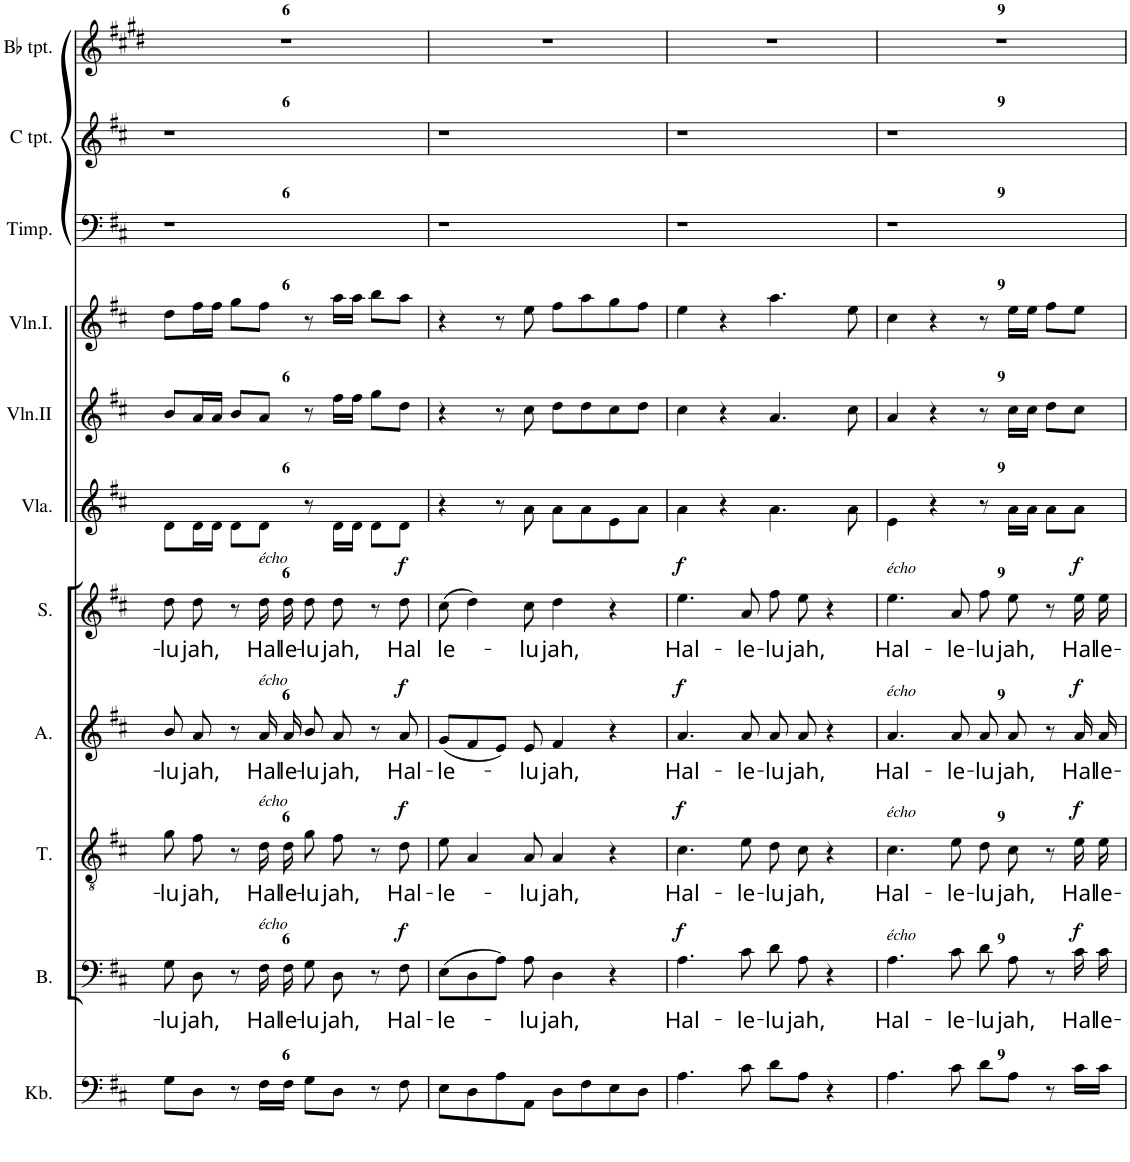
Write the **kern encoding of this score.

**kern	**kern	**text	**dynam	**kern	**text	**dynam	**kern	**text	**dynam	**kern	**text	**dynam	**kern	**kern	**kern	**kern	**kern	**kern
*part11	*part10	*part10	*part10	*part9	*part9	*part9	*part8	*part8	*part8	*part7	*part7	*part7	*part6	*part5	*part4	*part3	*part2	*part1
*staff11	*staff10	*staff10	*staff10	*staff9	*staff9	*staff9	*staff8	*staff8	*staff8	*staff7	*staff7	*staff7	*staff6	*staff5	*staff4	*staff3	*staff2	*staff1
*I"Kontrabas	*I"Bass	*	*	*I"Tenor	*	*	*I"Alto	*	*	*I"Soprano	*	*	*I"Viola	*I"Violin II	*I"Violin I.	*I"Timpani	*I"C trompet	*I"Bb trompet
*I'Kb.	*I'B.	*	*	*I'T.	*	*	*I'A.	*	*	*I'S.	*	*	*I'Vla.	*I'Vln.II	*I'Vln.I.	*I'Timp.	*I'C tpt.	*I'Bb tpt.
!!LO:PB:g=z
*clefF4	*clefF4	*	*	*clefGv2	*	*	*clefG2	*	*	*clefG2	*	*	*clefG2	*clefG2	*clefG2	*clefF4	*clefG2	*clefG2
*Trd7c12	*	*	*	*	*	*	*	*	*	*	*	*	*	*	*	*	*Trd1c2	*Trd1c2
*k[f#c#]	*k[f#c#]	*	*	*k[f#c#]	*	*	*k[f#c#]	*	*	*k[f#c#]	*	*	*k[f#c#]	*k[f#c#]	*k[f#c#]	*k[f#c#]	*k[f#c#]	*k[f#c#g#d#]
*M4/4	*M4/4	*	*	*M4/4	*	*	*M4/4	*	*	*M4/4	*	*	*M4/4	*M4/4	*M4/4	*M4/4	*M4/4	*M4/4
=6	=6	=6	=6	=6	=6	=6	=6	=6	=6	=6	=6	=6	=6	=6	=6	=6	=6	=6
!	!	!LO:LY:b	!	!	!LO:LY:b	!	!	!LO:LY:b	!	!	!LO:LY:b	!	!	!	!	!	!	!
8G\L	8G\	-lu-	.	8g\L	-lu	.	8b/	-lu-	.	8dd\L	-lu-	.	8d\L	8b/L	8dd\L	1r	1r	1r
!	!	!LO:LY:b	!	!	!LO:LY:b	!	!	!LO:LY:b	!	!	!LO:LY:b	!	!	!	!	!	!	!
8D\J	8D\	-jah,	.	8f#\J	jah,	.	8a/	-jah,	.	8dd\J	-jah,	.	16d\L	16a/L	16ff#\L	.	.	.
.	.	.	.	.	.	.	.	.	.	.	.	.	16d\JJ	16a/JJ	16ff#\JJ	.	.	.
8r	8r	.	.	8r	.	.	8r	.	.	8r	.	.	8d\L	8b/L	8gg\L	.	.	.
!	!	!	!	!	!	!	!	!	!	!LO:TX:a:i:t=écho	!	!	!	!	!	!	!	!
!	!	!	!	!	!	!	!LO:TX:a:i:t=écho	!	!	!	!	!	!	!	!	!	!	!
!	!	!	!	!LO:TX:a:i:t=écho	!	!	!	!	!	!	!	!	!	!	!	!	!	!
!	!LO:TX:a:i:t=écho	!	!	!	!	!	!	!	!	!	!	!	!	!	!	!	!	!
!	!	!LO:LY:b	!	!	!LO:LY:b	!	!	!LO:LY:b	!	!	!LO:LY:b	!	!	!	!	!	!	!
16F#\LL	16F#\	Hal-	.	16d\LL	Hal-	.	16a/	Hal-	.	16dd\LL	Hal-	.	8d\J	8a/J	8ff#\J	.	.	.
!	!	!LO:LY:b	!	!	!LO:LY:b	!	!	!LO:LY:b	!	!	!LO:LY:b	!	!	!	!	!	!	!
16F#\JJ	16F#\	-le-	.	16d\JJ	-le-	.	16a/	-le-	.	16dd\JJ	-le-	.	.	.	.	.	.	.
!	!	!LO:LY:b	!	!	!LO:LY:b	!	!	!LO:LY:b	!	!	!LO:LY:b	!	!	!	!	!	!	!
8G\L	8G\	-lu-	.	8g\L	-lu-	.	8b/	-lu-	.	8dd\L	-lu-	.	8r	8r	8r	.	.	.
!	!	!LO:LY:b	!	!	!LO:LY:b	!	!	!LO:LY:b	!	!	!LO:LY:b	!	!	!	!	!	!	!
8D\J	8D\	-jah,	.	8f#\J	-jah,	.	8a/	-jah,	.	8dd\J	-jah,	.	16d\LL	16ff#\LL	16aa\LL	.	.	.
.	.	.	.	.	.	.	.	.	.	.	.	.	16d\JJ	16ff#\JJ	16aa\JJ	.	.	.
8r	8r	.	.	8r	.	.	8r	.	.	8r	.	.	8d\L	8gg\L	8bb\L	.	.	.
!	!	!LO:LY:b	!LO:DY:a	!	!LO:LY:b	!LO:DY:a	!	!LO:LY:b	!LO:DY:a	!	!LO:LY:b	!LO:DY:a	!	!	!	!	!	!
8F#\	8F#\	Hal-	f	8d\	Hal-	f	8a/	Hal-	f	8dd\	Hal	f	8d\J	8dd\J	8aa\J	.	.	.
=7	=7	=7	=7	=7	=7	=7	=7	=7	=7	=7	=7	=7	=7	=7	=7	=7	=7	=7
!	!	!LO:LY:b	!	!	!LO:LY:b	!	!	!LO:LY:b	!	!	!LO:LY:b	!	!	!	!	!	!	!
8E\L	(8E\L	-le-	.	8e\	-le-	.	(8g/L	-le-	.	(8cc#\	le-	.	4r	4r	4r	1r	1r	1r
8D\	8D\	.	.	4A/	.	.	8f#/	.	.	4dd\)	.	.	.	.	.	.	.	.
8A\	8A\J)	.	.	.	.	.	8e/J)	.	.	.	.	.	8r	8r	8r	.	.	.
!	!	!LO:LY:b	!	!	!LO:LY:b	!	!	!LO:LY:b	!	!	!LO:LY:b	!	!	!	!	!	!	!
8AA\J	8A\	-lu-	.	8A/	-lu-	.	8e/	-lu-	.	8cc#\	-lu-	.	8a\	8cc#\	8ee\	.	.	.
!	!	!LO:LY:b	!	!	!LO:LY:b	!	!	!LO:LY:b	!	!	!LO:LY:b	!	!	!	!	!	!	!
8D\L	4D\	-jah,	.	4A/	-jah,	.	4f#/	-jah,	.	4dd\	-jah,	.	8a\L	8dd\L	8ff#\L	.	.	.
8F#\	.	.	.	.	.	.	.	.	.	.	.	.	8a\	8dd\	8aa\	.	.	.
8E\	4r	.	.	4r	.	.	4r	.	.	4r	.	.	8e\	8cc#\	8gg\	.	.	.
8D\J	.	.	.	.	.	.	.	.	.	.	.	.	8a\J	8dd\J	8ff#\J	.	.	.
=8	=8	=8	=8	=8	=8	=8	=8	=8	=8	=8	=8	=8	=8	=8	=8	=8	=8	=8
!	!	!LO:LY:b	!LO:DY:a	!	!LO:LY:b	!LO:DY:a	!	!LO:LY:b	!LO:DY:a	!	!LO:LY:b	!LO:DY:a	!	!	!	!	!	!
4.A\	4.A\	Hal-	f	4.c#\	Hal-	f	4.a/	Hal-	f	4.ee\	Hal-	f	4a\	4cc#\	4ee\	1r	1r	1r
.	.	.	.	.	.	.	.	.	.	.	.	.	4r	4r	4r	.	.	.
!	!	!LO:LY:b	!	!	!LO:LY:b	!	!	!LO:LY:b	!	!	!LO:LY:b	!	!	!	!	!	!	!
8c#\	8c#\	-le-	.	8e\	-le-	.	8a/	-le-	.	8a/	-le-	.	.	.	.	.	.	.
!	!	!LO:LY:b	!	!	!LO:LY:b	!	!	!LO:LY:b	!	!	!LO:LY:b	!	!	!	!	!	!	!
8d\L	8d\	-lu-	.	8d\L	-lu-	.	8a/	-lu-	.	8ff#\L	-lu-	.	4.a\	4.a/	4.aa\	.	.	.
!	!	!LO:LY:b	!	!	!LO:LY:b	!	!	!LO:LY:b	!	!	!LO:LY:b	!	!	!	!	!	!	!
8A\J	8A\	-jah,	.	8c#\J	-jah,	.	8a/	-jah,	.	8ee\J	-jah,	.	.	.	.	.	.	.
4r	4r	.	.	4r	.	.	4r	.	.	4r	.	.	.	.	.	.	.	.
.	.	.	.	.	.	.	.	.	.	.	.	.	8a\	8cc#\	8ee\	.	.	.
=9	=9	=9	=9	=9	=9	=9	=9	=9	=9	=9	=9	=9	=9	=9	=9	=9	=9	=9
!	!	!	!	!	!	!	!	!	!	!LO:TX:a:i:t=écho	!	!	!	!	!	!	!	!
!	!	!	!	!	!	!	!LO:TX:a:i:t=écho	!	!	!	!	!	!	!	!	!	!	!
!	!	!	!	!LO:TX:a:i:t=écho	!	!	!	!	!	!	!	!	!	!	!	!	!	!
!	!LO:TX:a:i:t=écho	!	!	!	!	!	!	!	!	!	!	!	!	!	!	!	!	!
!	!	!LO:LY:b	!	!	!LO:LY:b	!	!	!LO:LY:b	!	!	!LO:LY:b	!	!	!	!	!	!	!
4.A\	4.A\	Hal-	.	4.c#\	Hal-	.	4.a/	Hal-	.	4.ee\	Hal-	.	4e\	4a/	4cc#\	1r	1r	1r
.	.	.	.	.	.	.	.	.	.	.	.	.	4r	4r	4r	.	.	.
!	!	!LO:LY:b	!	!	!LO:LY:b	!	!	!LO:LY:b	!	!	!LO:LY:b	!	!	!	!	!	!	!
8c#\	8c#\	-le-	.	8e\	-le-	.	8a/	-le-	.	8a/	-le-	.	.	.	.	.	.	.
!	!	!LO:LY:b	!	!	!LO:LY:b	!	!	!LO:LY:b	!	!	!LO:LY:b	!	!	!	!	!	!	!
8d\L	8d\	-lu-	.	8d\L	-lu-	.	8a/	-lu-	.	8ff#\L	-lu-	.	8r	8r	8r	.	.	.
!	!	!LO:LY:b	!	!	!LO:LY:b	!	!	!LO:LY:b	!	!	!LO:LY:b	!	!	!	!	!	!	!
8A\J	8A\	-jah,	.	8c#\J	-jah,	.	8a/	-jah,	.	8ee\J	-jah,	.	16a\LL	16cc#\LL	16ee\LL	.	.	.
.	.	.	.	.	.	.	.	.	.	.	.	.	16a\JJ	16cc#\JJ	16ee\JJ	.	.	.
8r	8r	.	.	8r	.	.	8r	.	.	8r	.	.	8a\L	8dd\L	8ff#\L	.	.	.
!	!	!LO:LY:b	!LO:DY:a	!	!LO:LY:b	!LO:DY:a	!	!LO:LY:b	!LO:DY:a	!	!LO:LY:b	!LO:DY:a	!	!	!	!	!	!
16c#\LL	16c#\	Hal-	f	16e\LL	Hal-	f	16a/	Hal-	f	16ee\LL	Hal-	f	8a\J	8cc#\J	8ee\J	.	.	.
!	!	!LO:LY:b	!	!	!LO:LY:b	!	!	!LO:LY:b	!	!	!LO:LY:b	!	!	!	!	!	!	!
16c#\JJ	16c#\	-le-	.	16e\JJ	-le-	.	16a/	-le-	.	16ee\JJ	-le-	.	.	.	.	.	.	.
=	=	=	=	=	=	=	=	=	=	=	=	=	=	=	=	=	=	=
*-	*-	*-	*-	*-	*-	*-	*-	*-	*-	*-	*-	*-	*-	*-	*-	*-	*-	*-
